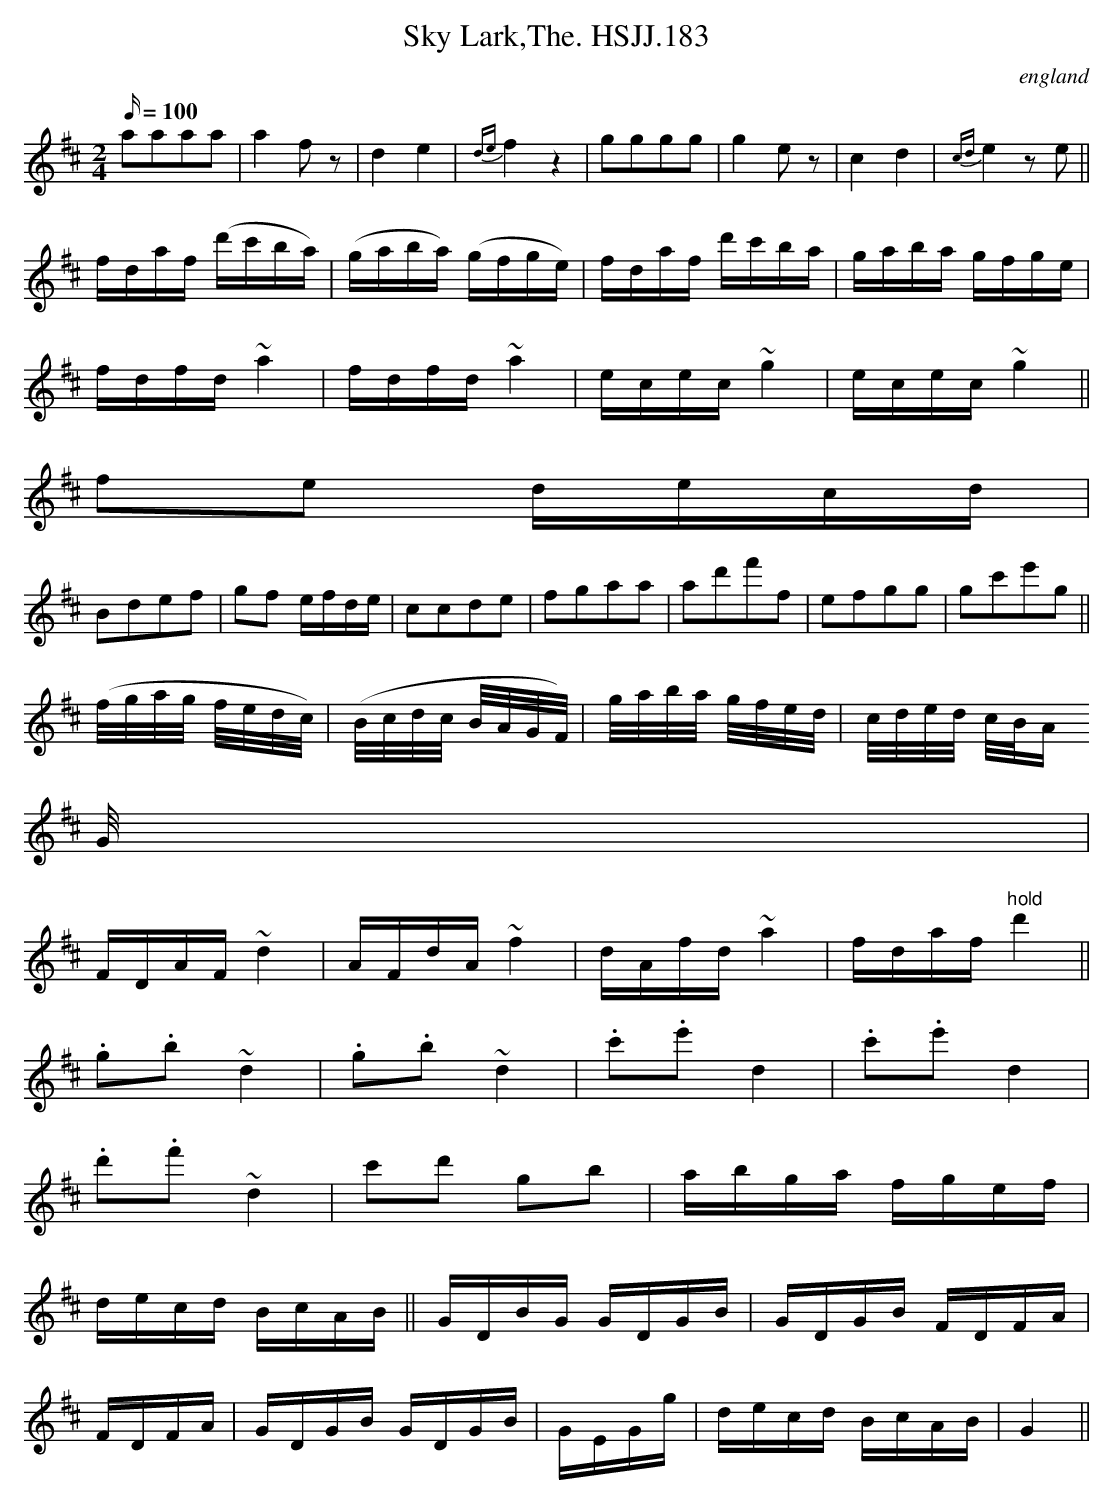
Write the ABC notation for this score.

X:1
T:Sky Lark,The. HSJJ.183
O:england
M:2/4
L:1/16
Q:100
K:D
a2a2a2a2|a4f2z2|d4e4|{de}f4z4|g2g2g2g2|g4e2z2|c4d4|{cd}e4z2e2||
f-da-f (d'c'ba)|(gaba) (gfge)|fdaf d'c'ba|gaba gfge|
fdfd~a4|fdfd~a4|ecec~g4|ecec~g4||
f2e2 decd|
B2d2e2f2|g2f2 efde|c2c2d2e2|f2g2a2a2|a2-d'2f'2f2|e2f2g2g2|g2-c'2e'2g2||
(f/g/a/g/ f/e/d/c/)|(B/c/d/c/ B/A/G/F/)|g/a/b/a/ g/f/e/d/|c/d/e/d/ c/B/A
/G/|
F-DA-F~d4|AFdA~f4|dAfd~a4|fdaf"hold"d'4||
.g2.b2~d4|.g2.b2~d4|.c'2.e'2d4|.c'2.e'2d4|
.d'2.f'2~d4|c'2d'2 g2b2|abga fgef|
decd BcAB||GDBG GDGB|GDGB FDFA|
FDFA|GDGB GDGB|GEGg|decd BcAB|G4||
